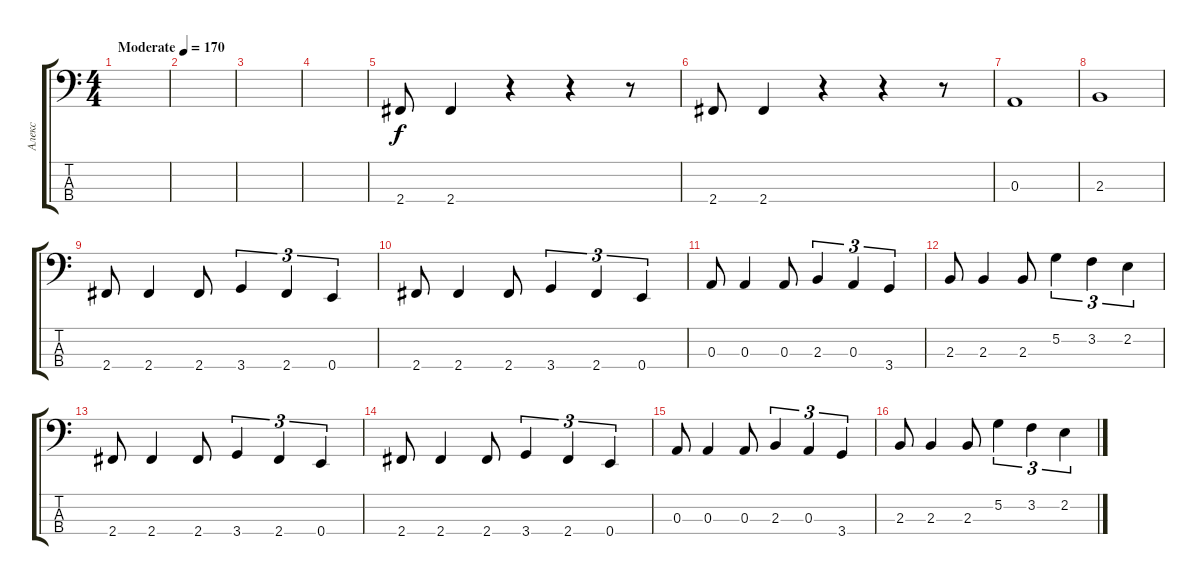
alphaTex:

\track ("Алекс" "Алекс") {instrument electricbassfinger}
\staff {score tabs}
\tuning (G2 D2 A1 E1) {hide}
\ts (4 4)
\tempo (170 "Moderate")
\clef f4
\ks c
|
|
|
|
2.4.8 2.4.4 r.4 r.4 r.8 |
2.4.8 2.4.4 r.4 r.4 r.8 |
0.3.1 |
2.3.1 |
2.4.8 2.4.4 2.4.8 3.4.4{tu (3 2)} 2.4.4{tu (3 2)} 0.4.4{tu (3 2)} |
2.4.8 2.4.4 2.4.8 3.4.4{tu (3 2)} 2.4.4{tu (3 2)} 0.4.4{tu (3 2)} |
0.3.8 0.3.4 0.3.8 2.3.4{tu (3 2)} 0.3.4{tu (3 2)} 3.4.4{tu (3 2)} |
2.3.8 2.3.4 2.3.8 5.2.4{tu (3 2)} 3.2.4{tu (3 2)} 2.2.4{tu (3 2)} |
2.4.8 2.4.4 2.4.8 3.4.4{tu (3 2)} 2.4.4{tu (3 2)} 0.4.4{tu (3 2)} |
2.4.8 2.4.4 2.4.8 3.4.4{tu (3 2)} 2.4.4{tu (3 2)} 0.4.4{tu (3 2)} |
0.3.8 0.3.4 0.3.8 2.3.4{tu (3 2)} 0.3.4{tu (3 2)} 3.4.4{tu (3 2)} |
2.3.8 2.3.4 2.3.8 5.2.4{tu (3 2)} 3.2.4{tu (3 2)} 2.2.4{tu (3 2)}
